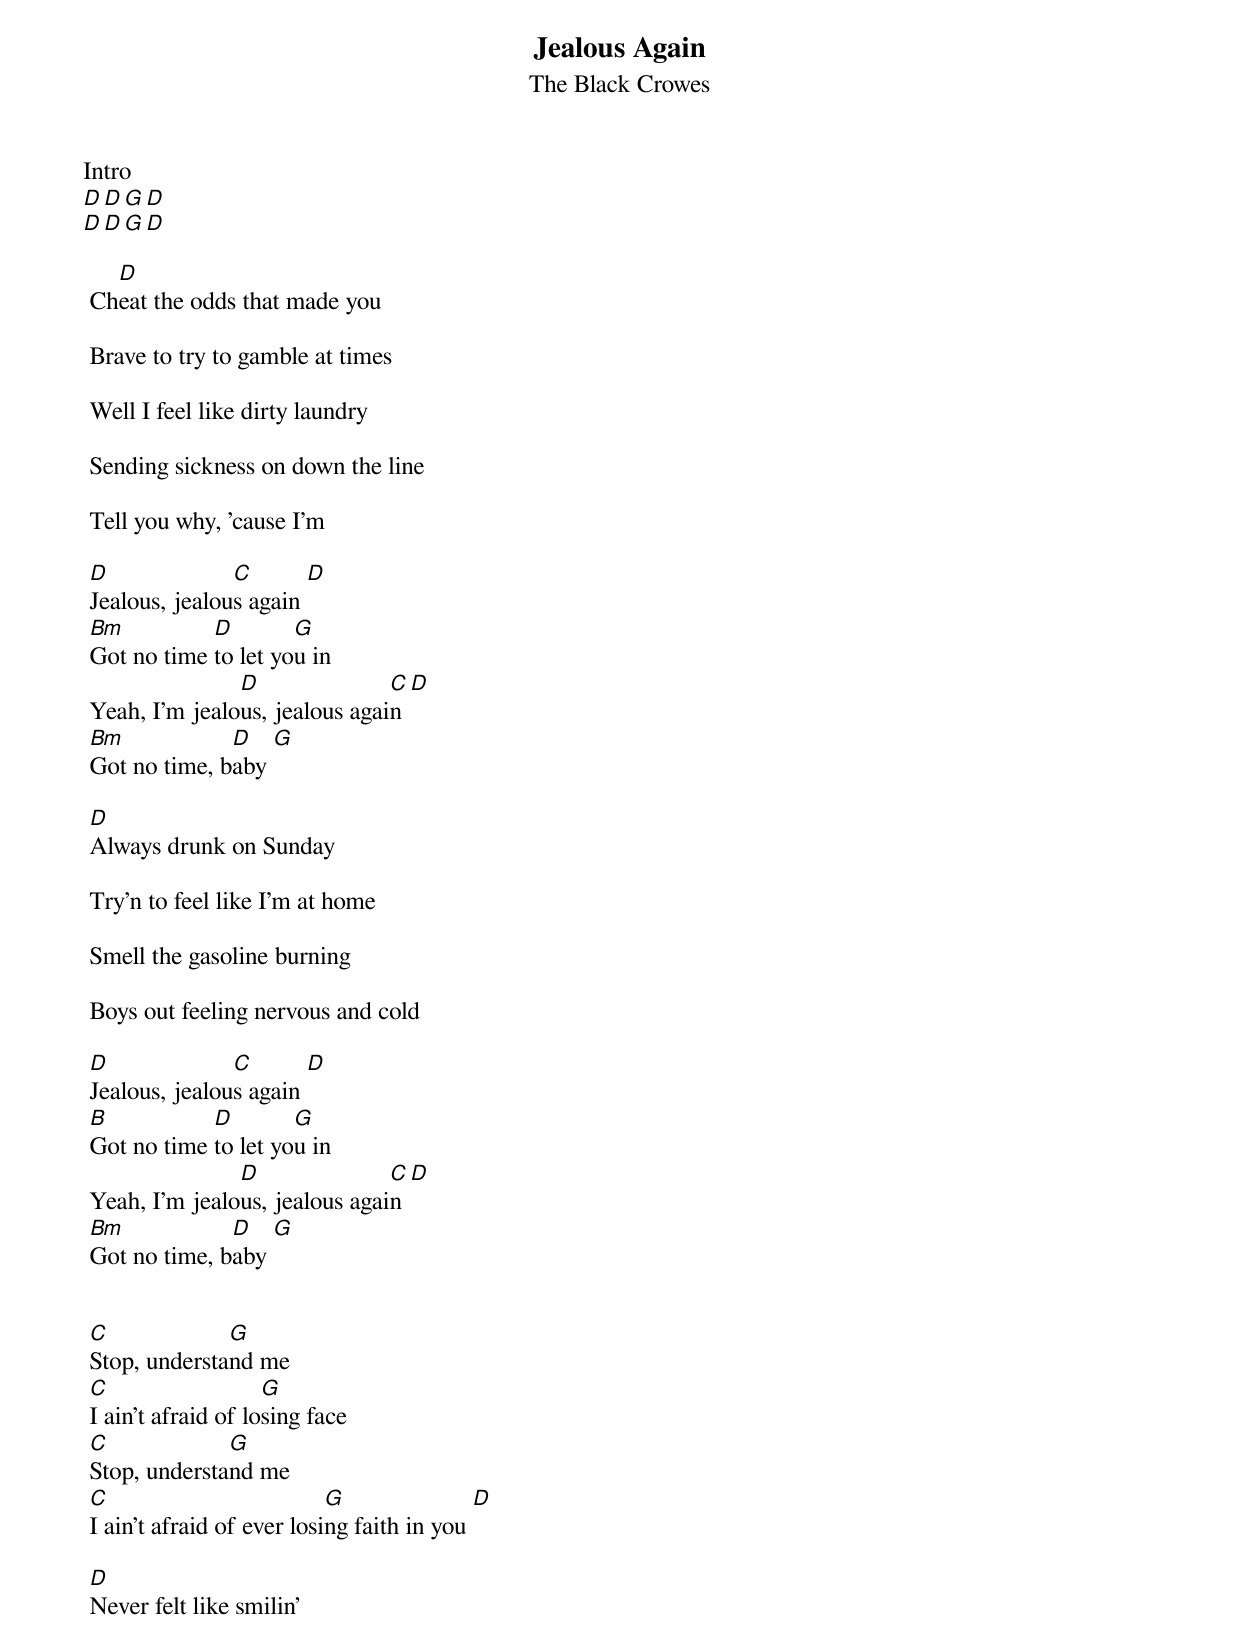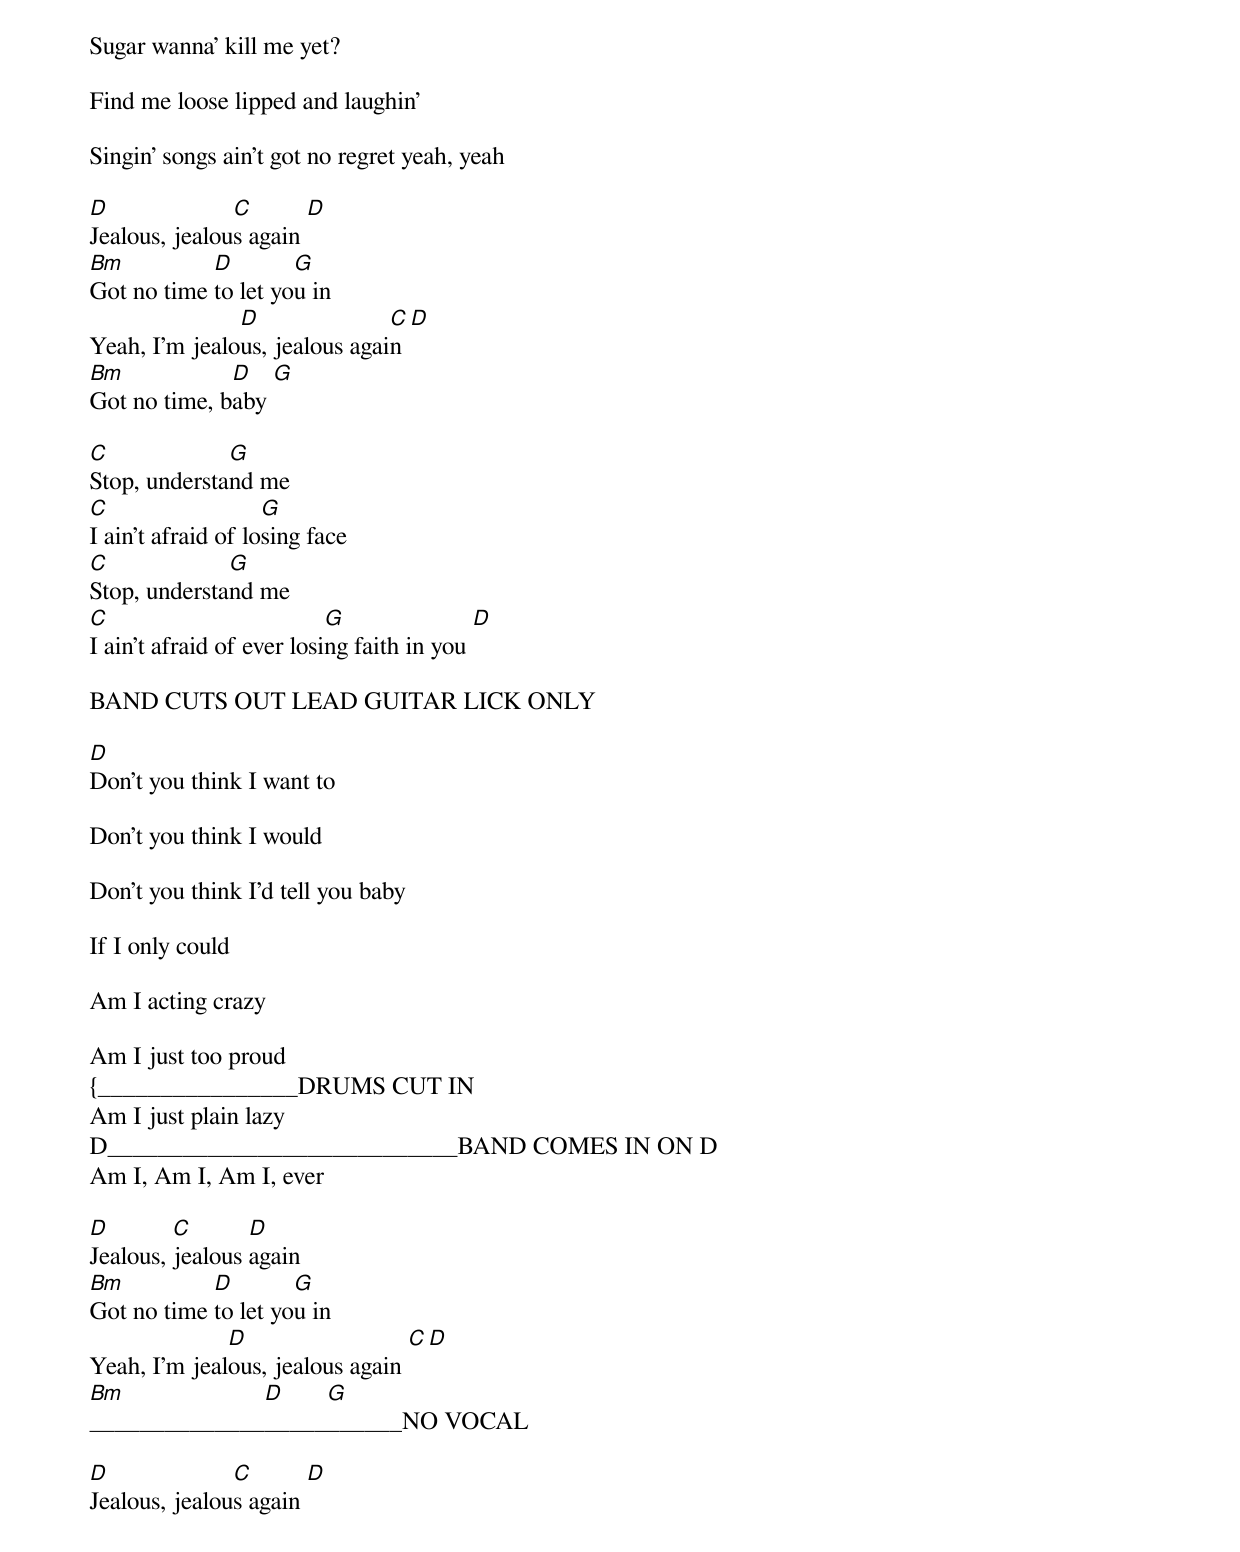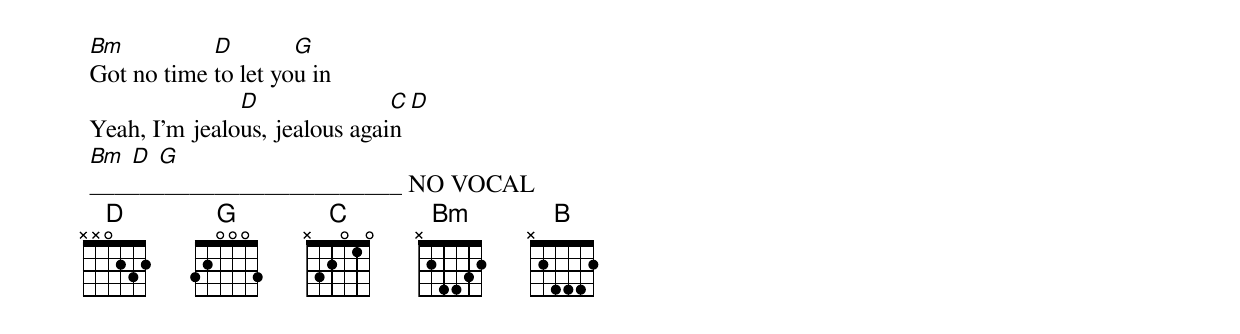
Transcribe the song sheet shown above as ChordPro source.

{t:Jealous Again}
 {st:The Black Crowes}
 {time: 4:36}
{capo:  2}
Intro
[D][D][G][D]
[D][D][G][D]

 Ch[D]eat the odds that made you

 Brave to try to gamble at times

 Well I feel like dirty laundry

 Sending sickness on down the line

 Tell you why, 'cause I'm

 [D]Jealous, jealou[C]s again [D]
 [Bm]Got no time [D]to let yo[G]u in
 Yeah, I'm jealo[D]us, jealous agai[C]n [D]
 [Bm]Got no time, b[D]aby [G]

 [D]Always drunk on Sunday

 Try'n to feel like I'm at home

 Smell the gasoline burning

 Boys out feeling nervous and cold

 [D]Jealous, jealou[C]s again [D]
 [B]Got no time [D]to let yo[G]u in
 Yeah, I'm jealo[D]us, jealous agai[C]n [D]
 [Bm]Got no time, b[D]aby [G]


 [C]Stop, understa[G]nd me
 [C]I ain't afraid of lo[G]sing face
 [C]Stop, understa[G]nd me
 [C]I ain't afraid of ever losi[G]ng faith in you [D]

 [D]Never felt like smilin'

 Sugar wanna' kill me yet?

 Find me loose lipped and laughin'

 Singin' songs ain't got no regret yeah, yeah

 [D]Jealous, jealou[C]s again [D]
 [Bm]Got no time [D]to let yo[G]u in
 Yeah, I'm jealo[D]us, jealous agai[C]n [D]
 [Bm]Got no time, b[D]aby [G]

 [C]Stop, understa[G]nd me
 [C]I ain't afraid of lo[G]sing face
 [C]Stop, understa[G]nd me
 [C]I ain't afraid of ever losi[G]ng faith in you [D]

 BAND CUTS OUT LEAD GUITAR LICK ONLY

 [D]Don't you think I want to

 Don't you think I would

 Don't you think I'd tell you baby

 If I only could

 Am I acting crazy

 Am I just too proud
 {________________DRUMS CUT IN
 Am I just plain lazy
 D____________________________BAND COMES IN ON D
 Am I, Am I, Am I, ever

 [D]Jealous, [C]jealous [D]again
 [Bm]Got no time [D]to let yo[G]u in
 Yeah, I'm jeal[D]ous, jealous again [C][D]
 [Bm]______________[D]_____[G]______NO VOCAL

 [D]Jealous, jealou[C]s again [D]
 [Bm]Got no time [D]to let yo[G]u in
 Yeah, I'm jealo[D]us, jealous agai[C]n [D]
 [Bm] [D] [G]
 _________________________ NO VOCAL
